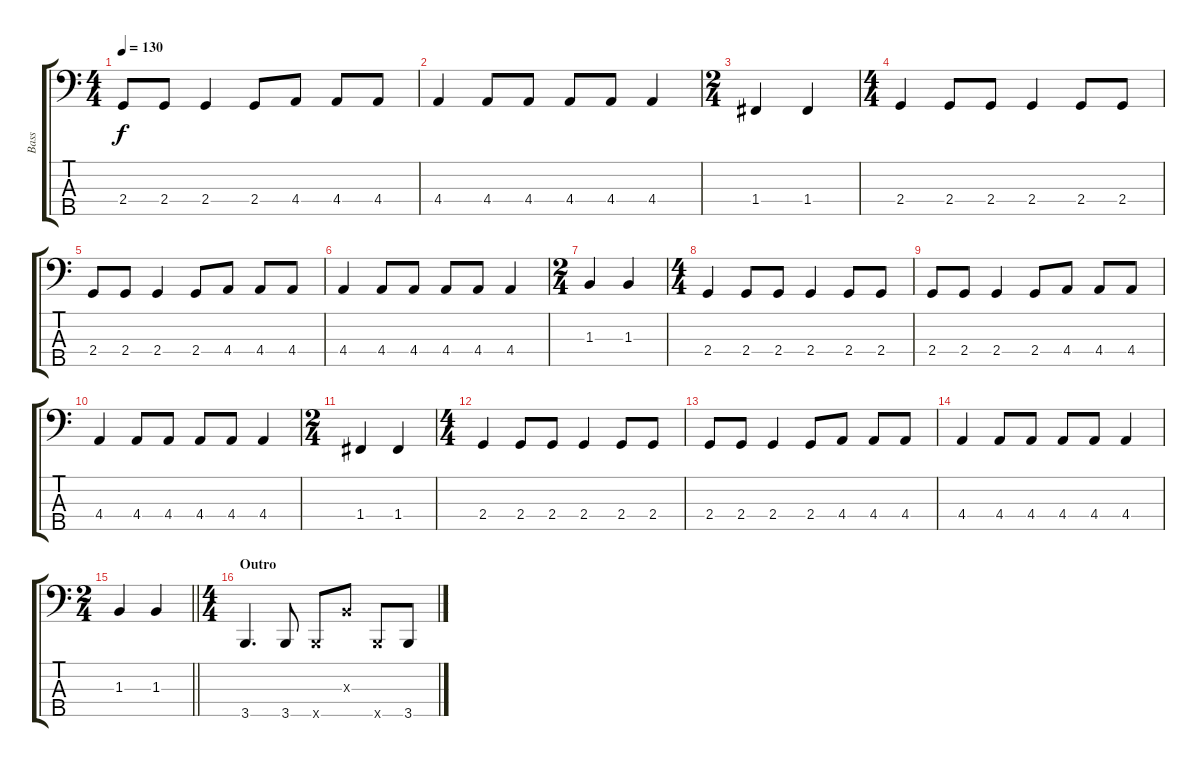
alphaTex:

\track ("Bass" "Bass") {instrument slapbass1}
\staff {score tabs}
\tuning (Gb2 Eb2 Bb1 F1 Ab0) {hide}
\ts (4 4)
\tempo 130
\clef f4
\ks c
2.4.8{dy f} 2.4.8 2.4.4 2.4.8 4.4.8 4.4.8 4.4.8 |
4.4.4 4.4.8 4.4.8 4.4.8 4.4.8 4.4.4 |
\ts (2 4)
1.4.4 1.4.4 |
\ts (4 4)
2.4.4 2.4.8 2.4.8 2.4.4 2.4.8 2.4.8 |
2.4.8 2.4.8 2.4.4 2.4.8 4.4.8 4.4.8 4.4.8 |
4.4.4 4.4.8 4.4.8 4.4.8 4.4.8 4.4.4 |
\ts (2 4)
1.3.4 1.3.4 |
\ts (4 4)
2.4.4 2.4.8 2.4.8 2.4.4 2.4.8 2.4.8 |
2.4.8 2.4.8 2.4.4 2.4.8 4.4.8 4.4.8 4.4.8 |
4.4.4 4.4.8 4.4.8 4.4.8 4.4.8 4.4.4 |
\ts (2 4)
1.4.4 1.4.4 |
\ts (4 4)
2.4.4 2.4.8 2.4.8 2.4.4 2.4.8 2.4.8 |
2.4.8 2.4.8 2.4.4 2.4.8 4.4.8 4.4.8 4.4.8 |
4.4.4 4.4.8 4.4.8 4.4.8 4.4.8 4.4.4 |
\ts (2 4)
\barLineRight lightlight
1.3.4 1.3.4 |
\ts (4 4)
\section ("" "Outro")
3.5.4{d} 3.5.8 3.5{x}.8 1.3{x}.8 3.5{x}.8 3.5.8
